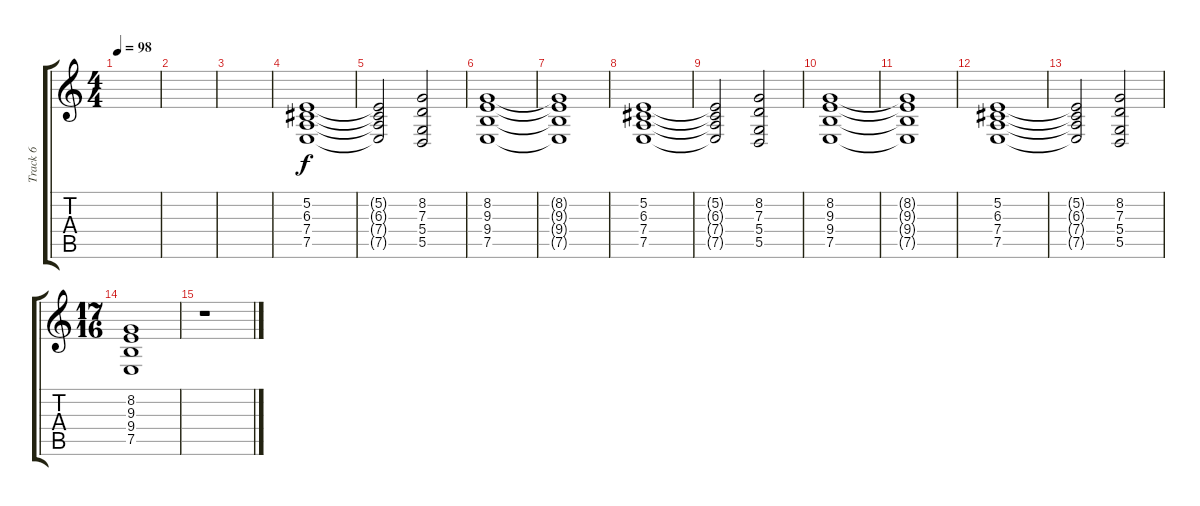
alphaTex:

\track ("Track 6" "Track 6") {instrument stringensemble1 bank 1}
\staff {score tabs}
\tuning (E4 B3 G3 D3 A2 E2) {hide}
\ts (4 4)
\tempo 98
\clef g2
\ks c
|
|
|
(5.2 6.3 7.4 7.5).1{volume 10 instrument stringensemble1} |
(5.2{t} 6.3{t} 7.4{t} 7.5{t}).2 (8.2 7.3 5.4 5.5).2 |
(8.2 9.3 9.4 7.5).1 |
(8.2{t} 9.3{t} 9.4{t} 7.5{t}).1 |
(5.2 6.3 7.4 7.5).1{volume 10 instrument stringensemble1} |
(5.2{t} 6.3{t} 7.4{t} 7.5{t}).2 (8.2 7.3 5.4 5.5).2 |
(8.2 9.3 9.4 7.5).1 |
(8.2{t} 9.3{t} 9.4{t} 7.5{t}).1 |
(5.2 6.3 7.4 7.5).1{volume 10 instrument stringensemble1} |
(5.2{t} 6.3{t} 7.4{t} 7.5{t}).2 (8.2 7.3 5.4 5.5).2 |
\ts (17 16)
(8.2 9.3 9.4 7.5).1{volume 0} |
r.1
